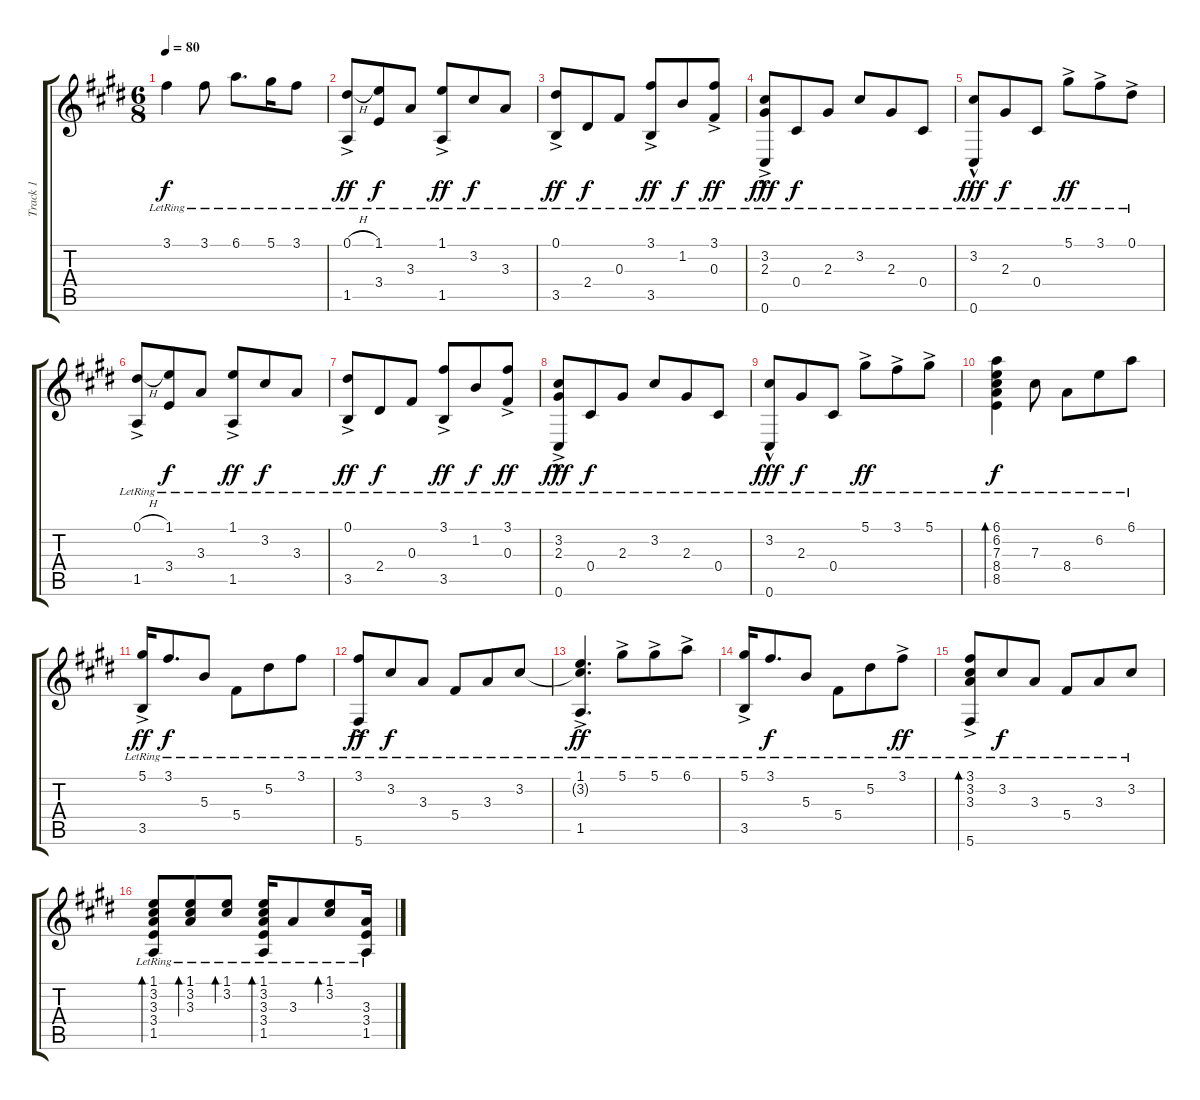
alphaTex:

\track ("Track 1" "Track 1") {instrument acousticguitarsteel}
\staff {score tabs}
\tuning (Eb4 Bb3 Gb3 Db3 Ab2 Db2) {hide}
\ts (6 8)
\tempo 80
\clef g2
\ks c#minor
3.1{lr}.4{dy f} 3.1{lr}.8 6.1{lr}.8{d} 5.1{lr}.16 3.1{lr}.8 |
(0.1{h ac lr} 1.5{lr}).8{dy ff} (1.1{lr} 3.4{lr}).8{dy f} 3.3{lr}.8 (1.1{ac lr} 1.5{lr}).8{dy ff} 3.2{lr}.8{dy f} 3.3{lr}.8 |
(0.1{ac lr} 3.5{lr}).8{dy ff} 2.4{lr}.8{dy f} 0.3{lr}.8 (3.1{ac lr} 3.5{lr}).8{dy ff} 1.2{lr}.8{dy f} (3.1{ac lr} 0.3{lr}).8{dy ff} |
(3.2{ac lr} 2.3{lr} 0.6{hac lr}).8{dy fff} 0.4{lr}.8{dy f} 2.3{lr}.8 3.2{lr}.8 2.3{lr}.8 0.4{lr}.8 |
(3.2{lr} 0.6{hac lr}).8{dy fff} 2.3{lr}.8{dy f} 0.4{lr}.8 5.1{ac lr}.8{dy ff} 3.1{ac lr}.8 0.1{ac lr}.8 |
(0.1{h ac lr} 1.5{lr}).8 (1.1{lr} 3.4{lr}).8{dy f} 3.3{lr}.8 (1.1{ac lr} 1.5{lr}).8{dy ff} 3.2{lr}.8{dy f} 3.3{lr}.8 |
(0.1{ac lr} 3.5{lr}).8{dy ff} 2.4{lr}.8{dy f} 0.3{lr}.8 (3.1{ac lr} 3.5{lr}).8{dy ff} 1.2{lr}.8{dy f} (3.1{ac lr} 0.3{lr}).8{dy ff} |
(3.2{ac lr} 2.3{lr} 0.6{hac lr}).8{dy fff} 0.4{lr}.8{dy f} 2.3{lr}.8 3.2{lr}.8 2.3{lr}.8 0.4{lr}.8 |
(3.2{lr} 0.6{hac lr}).8{dy fff} 2.3{lr}.8{dy f} 0.4{lr}.8 5.1{ac lr}.8{dy ff} 3.1{ac lr}.8 5.1{ac lr}.8 |
(6.1{lr} 6.2{lr} 7.3{lr} 8.4{lr} 8.5{lr}).4{bd 60 dy f} 7.3{lr}.8 8.4{lr}.8 6.2{lr}.8 6.1{lr}.8 |
(5.1{ac lr} 3.5{lr}).16{dy ff} 3.1{lr}.8{d dy f} 5.3{lr}.8 5.4{lr}.8 5.2{lr}.8 3.1{lr}.8 |
(3.1{ac lr} 5.6{lr}).8{dy ff} 3.2{lr}.8{dy f} 3.3{lr}.8 5.4{lr}.8 3.3{lr}.8 3.2{lr}.8 |
(1.1{ac lr} 3.2{t} 1.5{lr}).4{d dy ff} 5.1{ac lr}.8 5.1{ac lr}.8 6.1{ac lr}.8 |
(5.1{ac lr} 3.5{lr}).16 3.1{lr}.8{d dy f} 5.3{lr}.8 5.4{lr}.8 5.2{lr}.8 3.1{ac lr}.8{dy ff} |
(3.1{ac lr} 3.2{lr} 3.3{lr} 5.6{lr}).8{bd 60} 3.2{lr}.8{dy f} 3.3{lr}.8 5.4{lr}.8 3.3{lr}.8 3.2{lr}.8 |
(1.1{lr} 3.2{lr} 3.3{lr} 3.4{lr} 1.5{lr}).8{bd 60} (1.1{lr} 3.2{lr} 3.3{lr}).8{bd 60} (1.1{lr} 3.2{lr}).8{bd 60} (1.1{lr} 3.2{lr} 3.3{lr} 3.4{lr} 1.5{lr}).16{bd 60} 3.3{lr}.8 (1.1{lr} 3.2{lr}).8{bd 60} (3.3{lr} 3.4{lr} 1.5{lr}).16
